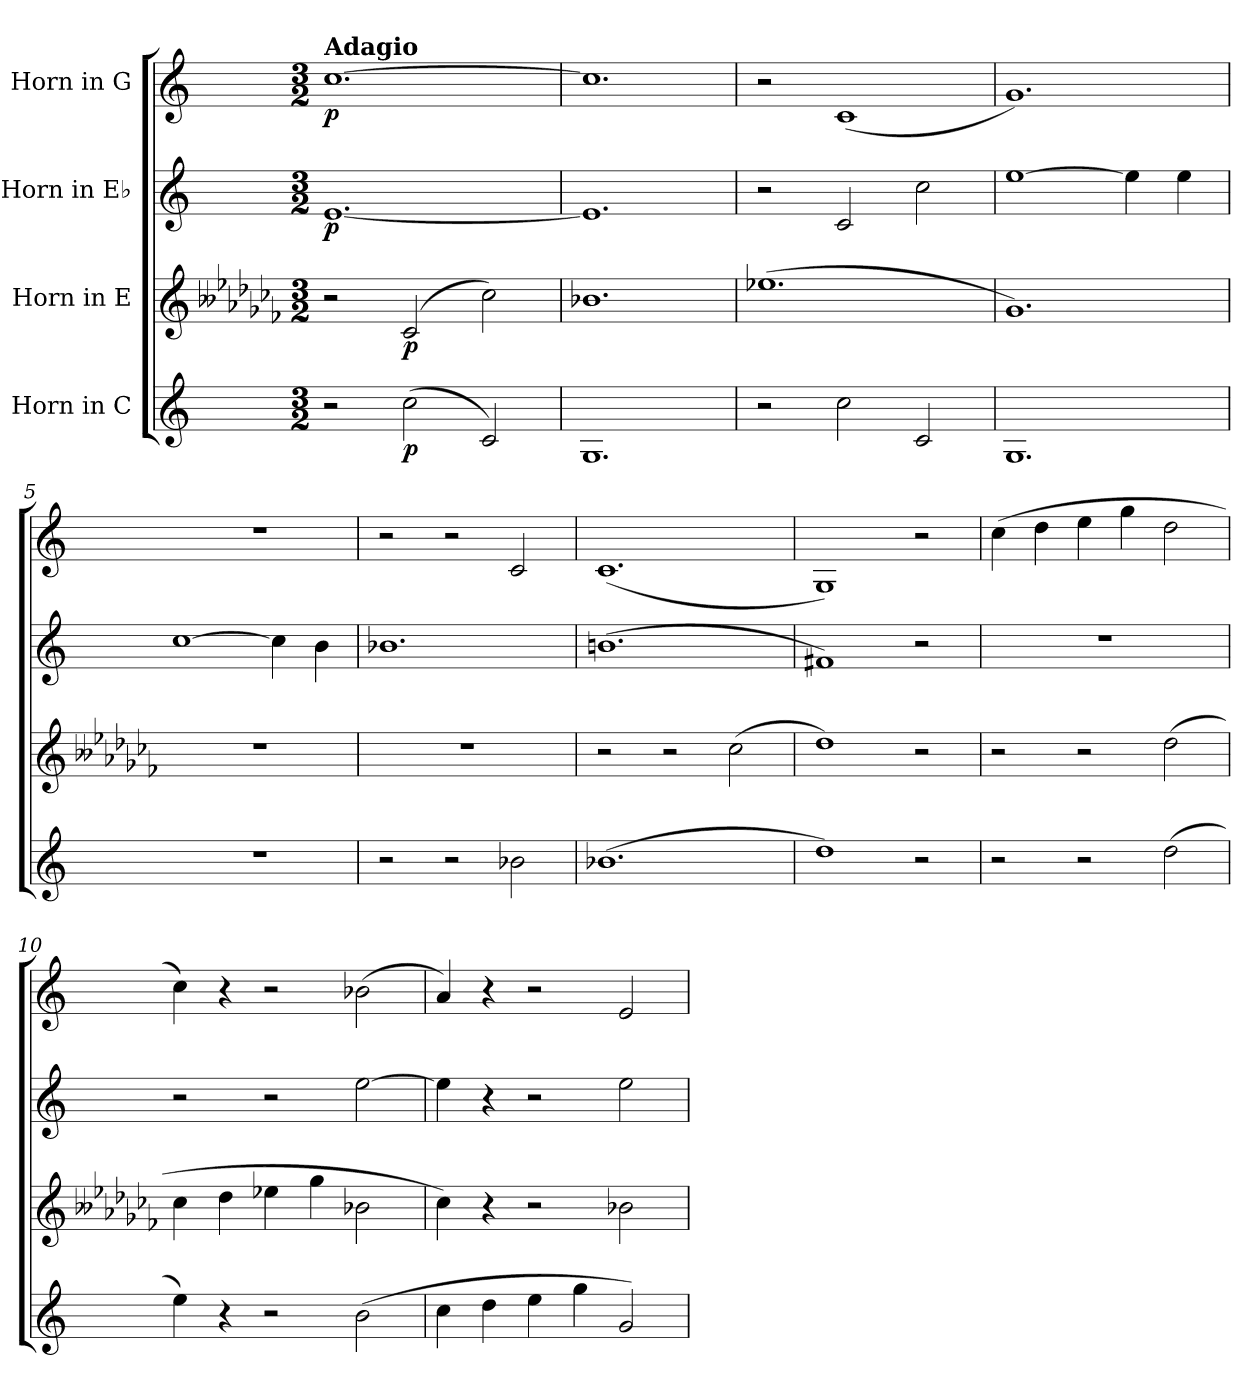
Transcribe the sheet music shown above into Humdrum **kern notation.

**kern	**dynam	**kern	**dynam	**kern	**dynam	**kern	**dynam
*part4	*part4	*part3	*part3	*part2	*part2	*part1	*part1
*staff4	*staff4	*staff3	*staff3	*staff2	*staff2	*staff1	*staff1
*I"Horn in C	*	*I"Horn in E	*	*I"Horn in E♭	*	*I"Horn in G	*
*clefG2	*	*clefG2	*	*clefG2	*	*clefG2	*
*ITrd7c12	*	*ITrd4c8	*	*ITrd5c9	*	*ITrd3c5	*
*k[]	*	*k[b--e-a-d-g-c-f-]	*	*k[b-e-a-]	*	*k[f#]	*
*M3/2	*	*M3/2	*	*M3/2	*	*M3/2	*
=1	=1	=1	=1	=1	=1	=1	=1
!	!	!	!	!	!	!LO:TX:a:B:t=Adagio	!
!	!	!	!	!	!LO:DY:b	!	!LO:DY:b
2r	.	2r	.	[1.G	p	[1.g	p
!	!LO:DY:b	!	!LO:DY:b	!	!	!	!
(>2c\	p	(>2F-/	p	.	.	.	.
2C/)	.	2f-\)	.	.	.	.	.
=2	=2	=2	=2	=2	=2	=2	=2
1.GG	.	1.e--X	.	1.G]	.	1.g]	.
=3	=3	=3	=3	=3	=3	=3	=3
2r	.	(>1.a--X	.	2r	.	2r	.
2c\	.	.	.	2E-/	.	(<1G	.
2C/	.	.	.	2e-\	.	.	.
=4	=4	=4	=4	=4	=4	=4	=4
1.GG	.	1.c-)	.	[1g	.	1.d)	.
.	.	.	.	4g\]	.	.	.
.	.	.	.	4g\	.	.	.
!!LO:LB:g=z
=5	=5	=5	=5	=5	=5	=5	=5
1.r	.	1.r	.	[1e-	.	1.r	.
.	.	.	.	4e-\]	.	.	.
.	.	.	.	4d\	.	.	.
=6	=6	=6	=6	=6	=6	=6	=6
2r	.	1.r	.	1.d-X	.	2r	.
2r	.	.	.	.	.	2r	.
2B-X\	.	.	.	.	.	2G/	.
=7	=7	=7	=7	=7	=7	=7	=7
(>1.B-X	.	2r	.	(>1.dn	.	(<1.G	.
.	.	2r	.	.	.	.	.
.	.	(>2f-\	.	.	.	.	.
=8	=8	=8	=8	=8	=8	=8	=8
1d)	.	1g-)	.	1An)	.	1D)	.
2r	.	2r	.	2r	.	2r	.
!!LO:LB:g=z
=9	=9	=9	=9	=9	=9	=9	=9
2r	.	2r	.	1.r	.	(>4g\	.
.	.	.	.	.	.	4a\	.
2r	.	2r	.	.	.	4b\	.
.	.	.	.	.	.	4dd\	.
(>2d\	.	(>2g-\	.	.	.	2a\	.
=10	=10	=10	=10	=10	=10	=10	=10
4e\)	.	4f-\	.	2r	.	4g\)	.
4r	.	4g-\	.	.	.	4r	.
2r	.	4a--X\	.	2r	.	2r	.
.	.	4cc-\	.	.	.	.	.
(>2B\	.	2e--X\	.	[2g\	.	(>2fn\	.
=11	=11	=11	=11	=11	=11	=11	=11
4c\	.	4f-\)	.	4g\]	.	4e/)	.
4d\	.	4r	.	4r	.	4r	.
4e\	.	2r	.	2r	.	2r	.
4g\	.	.	.	.	.	.	.
2G/)	.	2e--X\	.	2g\	.	2B/	.
=	=	=	=	=	=	=	=
*-	*-	*-	*-	*-	*-	*-	*-
